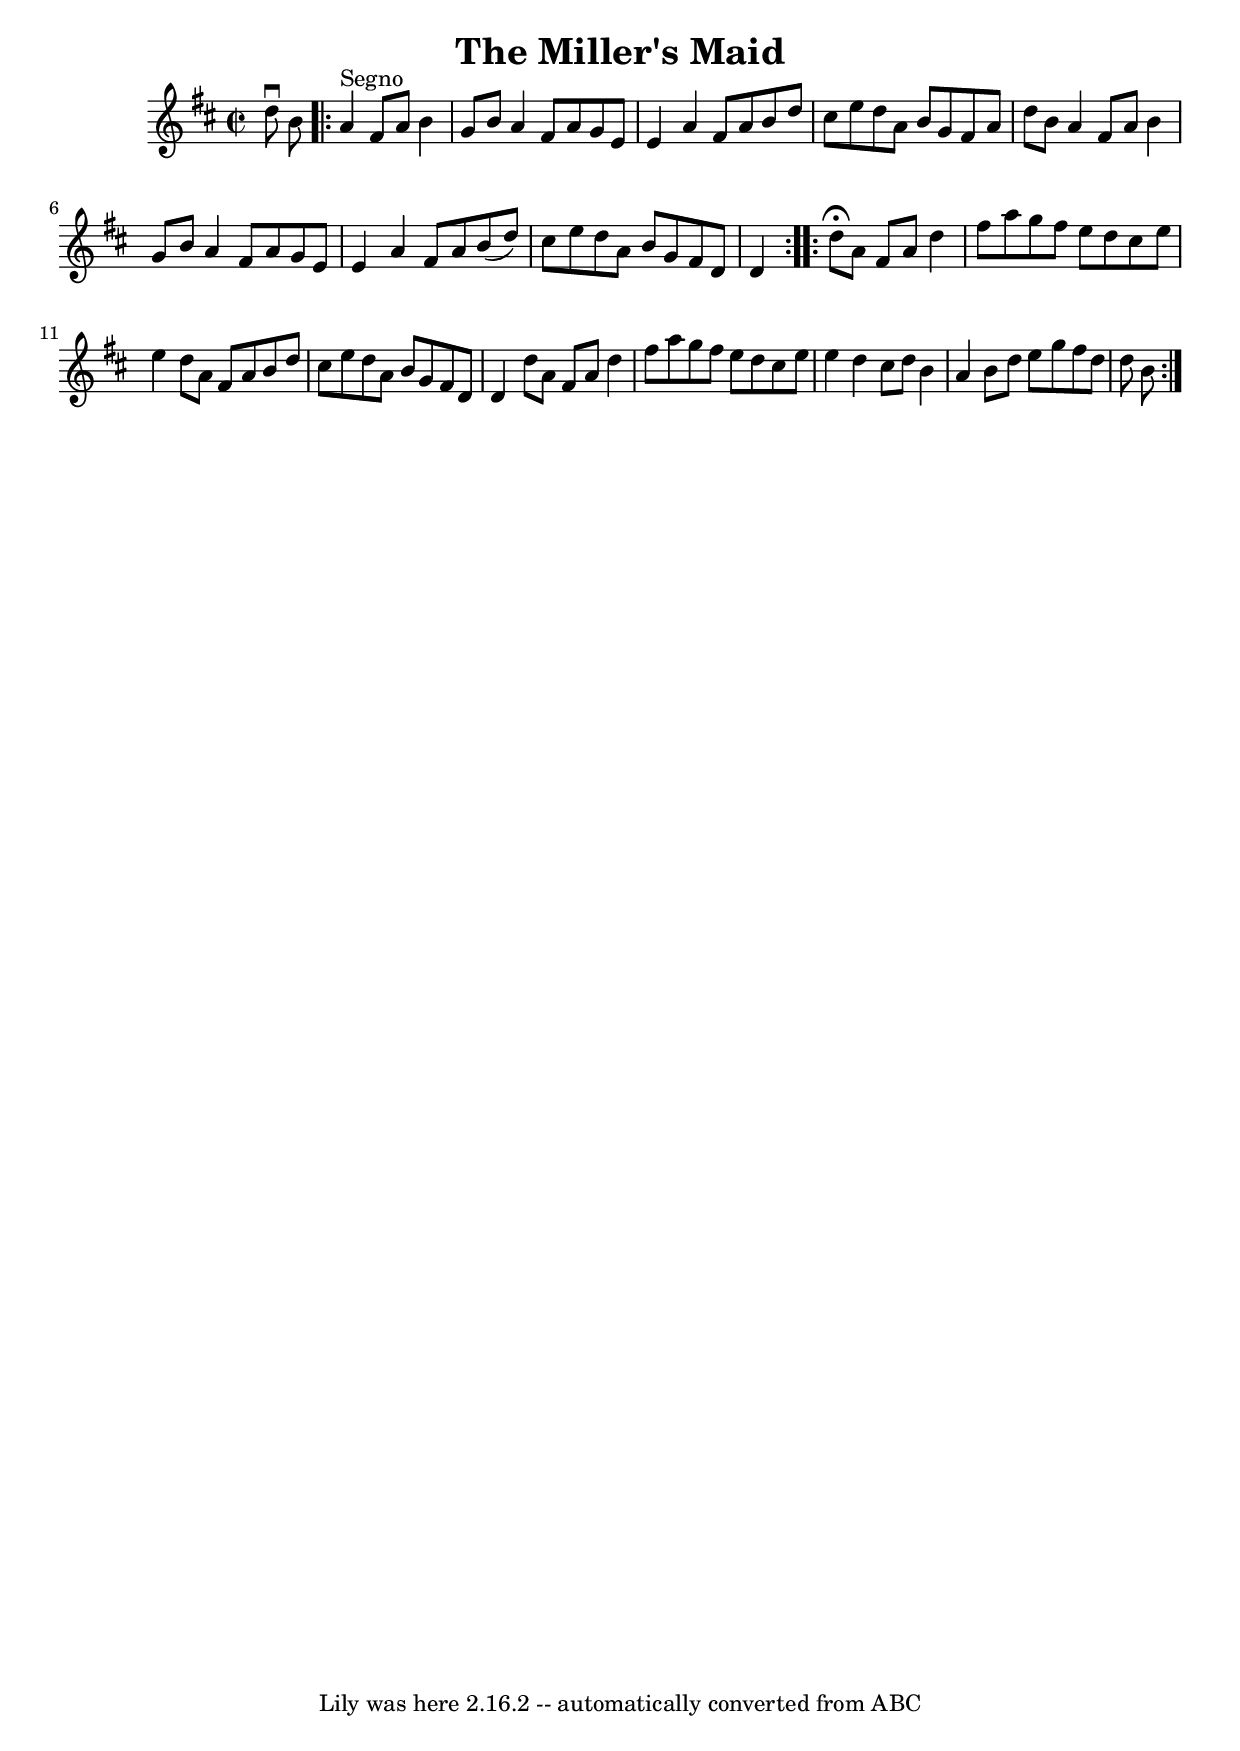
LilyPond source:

\version "2.16.2"
\include "Mammoth.ily"
\header {
  %% book = "Ryan's Mammoth Collection"
  crossRefNumber = "1"
  footnotes = ""
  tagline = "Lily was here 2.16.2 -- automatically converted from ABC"
  title = "The Miller's Maid"

}
voicedefault =  {


  \override Staff.TimeSignature #'style = #'C
  \time 2/2 
  \key d \major
  d''8^\downbow b'8    
  \repeat volta 2 {
    a'4 
    ^"Segno" fis'8 a'8 b'4 g'8 b'8  |
    a'4 fis'8 a'8    
    g'8 e'8 e'4  |
    a'4 fis'8 a'8 b'8 d''8 cis''8    
    e''8  |
    d''8 a'8 b'8 g'8 fis'8 a'8 d''8 b'8  
    |
    a'4 fis'8 a'8 b'4 g'8 b'8  |
    a'4 fis'8  
    a'8 g'8 e'8 e'4  |
    a'4 fis'8 a'8 b'8 (d''8)  
    cis''8 e''8  |
    d''8 a'8 b'8 g'8 fis'8 d'8 d'4    

  } 
  \repeat volta 2 {
    d''8^\fermata a'8 fis'8 a'8 d''4 fis''8  
    a''8  |
    g''8 fis''8 e''8 d''8 cis''8 e''8 e''4  
    |
    d''8 a'8 fis'8 a'8 b'8 d''8 cis''8 e''8  
    |
    d''8 a'8 b'8 g'8 fis'8 d'8 d'4  |
    d''8  
    a'8 fis'8 a'8 d''4 fis''8 a''8  |
    g''8 fis''8    
    e''8 d''8 cis''8 e''8 e''4  |
    d''4 cis''8 d''8    
    b'4 a'4  |
    b'8 d''8 e''8 g''8 fis''8 d''8 d''8    
    b'8    
  }   

}

\score{
  <<

    \context Staff="default"
    {
      \voicedefault 
      
    }

  >>
  \layout {
    
  }
  \midi {
  }

}
